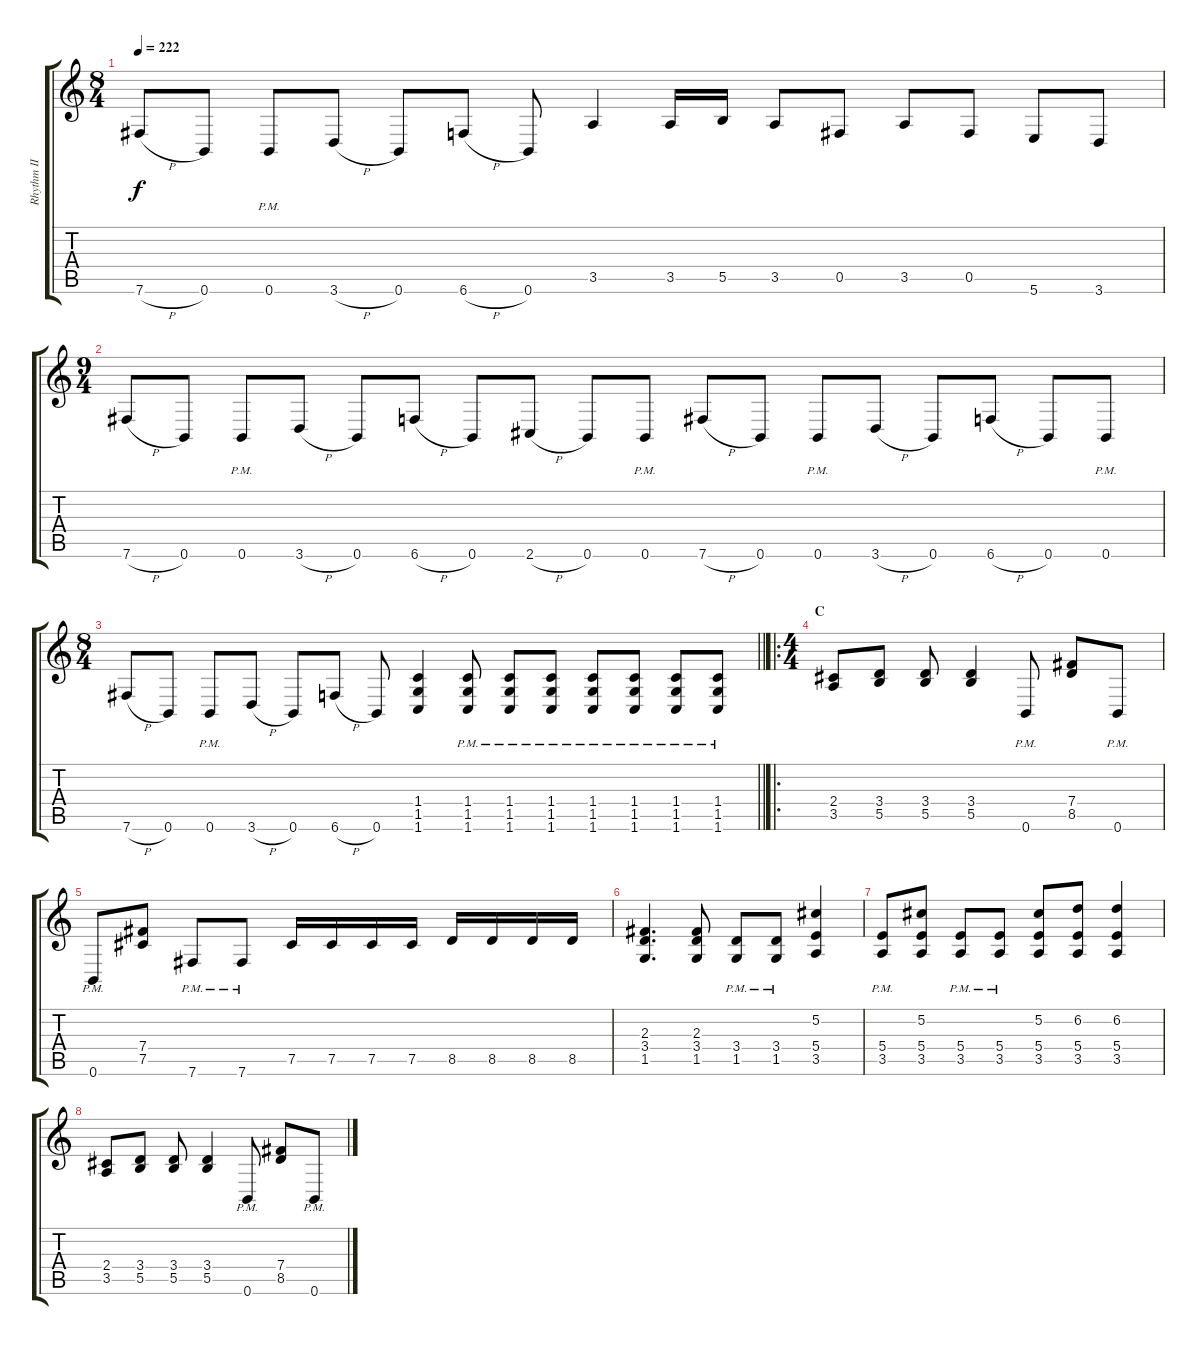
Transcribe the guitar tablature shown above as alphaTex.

\track ("Rhythm II" "Rhythm II") {instrument distortionguitar}
\staff {score tabs}
\tuning (Db4 Ab3 E3 B2 Gb2 B1) {hide}
\ts (8 4)
\tempo 222
\clef g2
\ks c
7.6{h}.8{dy f} 0.6.8 0.6{pm}.8 3.6{h}.8 0.6.8 6.6{h}.8 0.6.8 3.5.4 3.5.16 5.5.16 3.5.8 0.5.8 3.5.8 0.5.8 5.6.8 3.6.8 |
\ts (9 4)
7.6{h}.8 0.6.8 0.6{pm}.8 3.6{h}.8 0.6.8 6.6{h}.8 0.6.8 2.6{h}.8 0.6.8 0.6{pm}.8 7.6{h}.8 0.6.8 0.6{pm}.8 3.6{h}.8 0.6.8 6.6{h}.8 0.6.8 0.6{pm}.8 |
\ts (8 4)
\barLineRight lightlight
7.6{h}.8 0.6.8 0.6{pm}.8 3.6{h}.8 0.6.8 6.6{h}.8 0.6.8 (1.4 1.5 1.6).4 (1.4{pm} 1.5{pm} 1.6{pm}).8 (1.4{pm} 1.5{pm} 1.6{pm}).8 (1.4{pm} 1.5{pm} 1.6{pm}).8 (1.4{pm} 1.5{pm} 1.6{pm}).8 (1.4{pm} 1.5{pm} 1.6{pm}).8 (1.4{pm} 1.5{pm} 1.6{pm}).8 (1.4{pm} 1.5{pm} 1.6{pm}).8 |
\ro
\ts (4 4)
\section ("" "C")
(2.4 3.5).8 (3.4 5.5).8 (3.4 5.5).8 (3.4 5.5).4 0.6{pm}.8 (7.4 8.5).8 0.6{pm}.8 |
0.6{pm}.8 (7.4 7.5).8 7.6{pm}.8 7.6{pm}.8 7.5.16 7.5.16 7.5.16 7.5.16 8.5.16 8.5.16 8.5.16 8.5.16 |
(2.3 3.4 1.5).4{d} (2.3 3.4 1.5).8 (3.4{pm} 1.5{pm}).8 (3.4{pm} 1.5{pm}).8 (5.2 5.4 3.5).4 |
(5.4{pm} 3.5{pm}).8 (5.2 5.4 3.5).8 (5.4{pm} 3.5{pm}).8 (5.4{pm} 3.5{pm}).8 (5.2 5.4 3.5).8 (6.2 5.4 3.5).8 (6.2 5.4 3.5).4 |
(2.4 3.5).8 (3.4 5.5).8 (3.4 5.5).8 (3.4 5.5).4 0.6{pm}.8 (7.4 8.5).8 0.6{pm}.8
